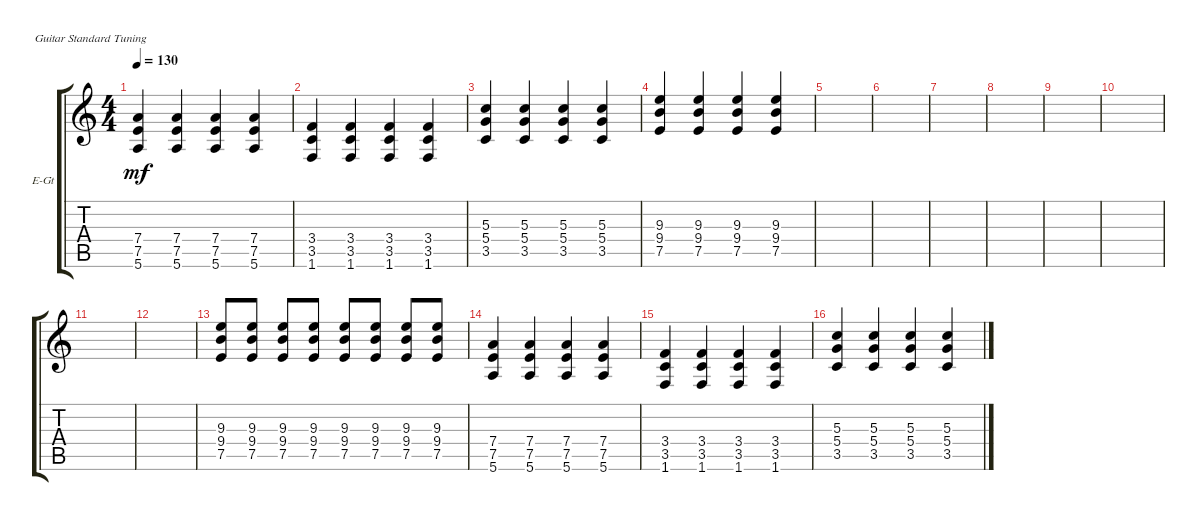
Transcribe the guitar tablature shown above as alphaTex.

\defaultSystemsLayout 4
\bracketExtendMode groupsimilarinstruments
\firstSystemTrackNameOrientation horizontal
\otherSystemsTrackNameOrientation horizontal
\track ("Electric Guitar" "E-Gt") {instrument distortionguitar}
\staff {score tabs}
\tuning (E4 B3 G3 D3 A2 E2)
\ts (4 4)
\tempo 130
\clef g2
\ks c
(5.6 7.5 7.4).4{dy mf} (5.6 7.5 7.4).4 (5.6 7.5 7.4).4 (5.6 7.5 7.4).4 |
(1.6 3.5 3.4).4 (1.6 3.5 3.4).4 (1.6 3.5 3.4).4 (1.6 3.5 3.4).4 |
(3.5 5.4 5.3).4 (3.5 5.4 5.3).4 (3.5 5.4 5.3).4 (3.5 5.4 5.3).4 |
(7.5 9.4 9.3).4 (7.5 9.4 9.3).4 (7.5 9.4 9.3).4 (7.5 9.4 9.3).4 |
|
|
|
|
|
|
|
|
(7.5 9.4 9.3).8 (7.5 9.4 9.3).8 (7.5 9.4 9.3).8 (7.5 9.4 9.3).8 (7.5 9.4 9.3).8 (7.5 9.4 9.3).8 (7.5 9.4 9.3).8 (7.5 9.4 9.3).8 |
(5.6 7.5 7.4).4 (5.6 7.5 7.4).4 (5.6 7.5 7.4).4 (5.6 7.5 7.4).4 |
(1.6 3.5 3.4).4 (1.6 3.5 3.4).4 (1.6 3.5 3.4).4 (1.6 3.5 3.4).4 |
(3.5 5.4 5.3).4 (3.5 5.4 5.3).4 (3.5 5.4 5.3).4 (3.5 5.4 5.3).4
